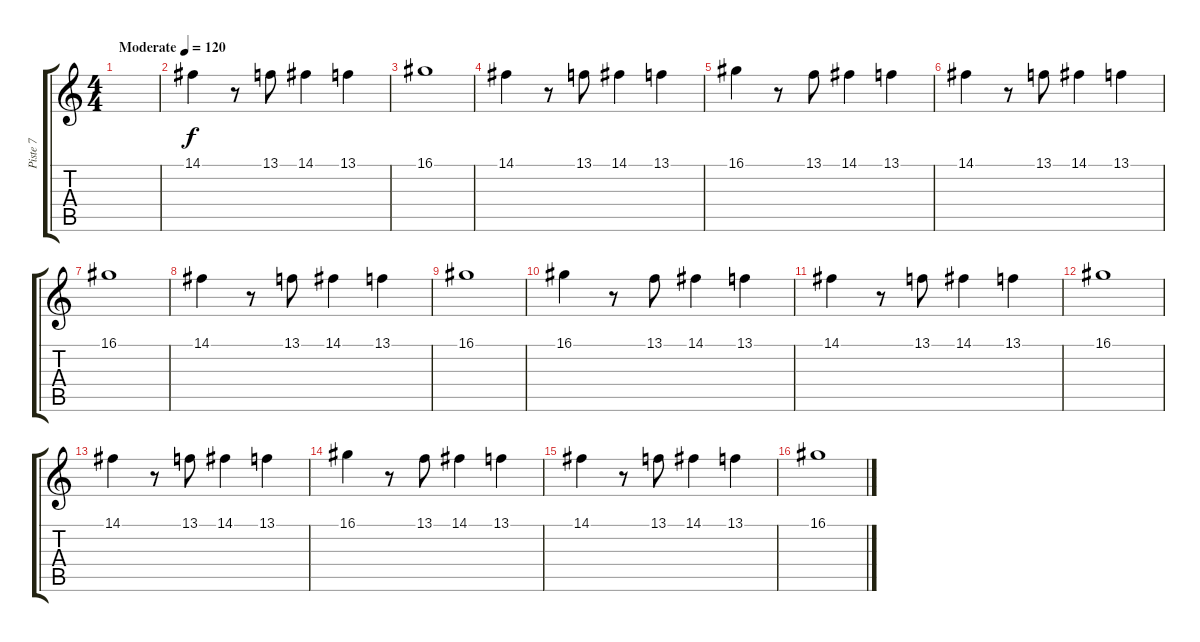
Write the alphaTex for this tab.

\track ("Piste 7" "Piste 7") {instrument xylophone}
\staff {score tabs}
\tuning (E4 B3 G3 D3 A2 E2) {hide}
\ts (4 4)
\tempo (120 "Moderate")
\clef g2
\ks c
|
14.1.4 r.8 13.1.8 14.1.4 13.1.4 |
16.1.1 |
14.1.4 r.8 13.1.8 14.1.4 13.1.4 |
16.1.4 r.8 13.1.8 14.1.4 13.1.4 |
14.1.4 r.8 13.1.8 14.1.4 13.1.4 |
16.1.1 |
14.1.4 r.8 13.1.8 14.1.4 13.1.4 |
16.1.1 |
16.1.4 r.8 13.1.8 14.1.4 13.1.4 |
14.1.4 r.8 13.1.8 14.1.4 13.1.4 |
16.1.1 |
14.1.4 r.8 13.1.8 14.1.4 13.1.4 |
16.1.4 r.8 13.1.8 14.1.4 13.1.4 |
14.1.4 r.8 13.1.8 14.1.4 13.1.4 |
16.1.1
